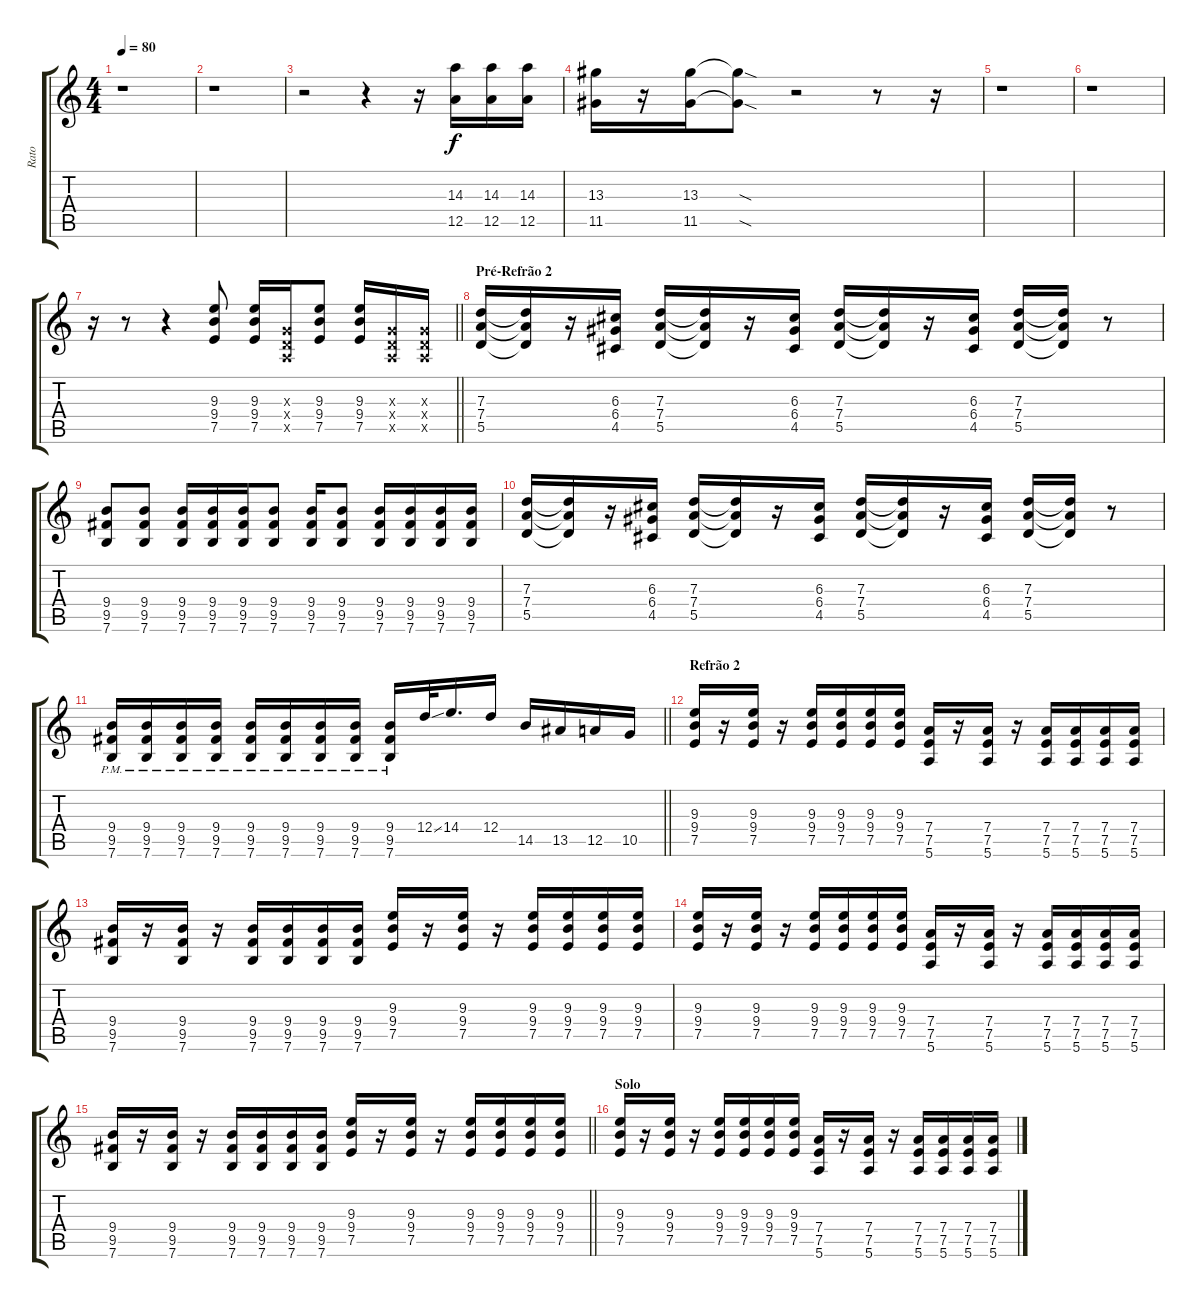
\track ("Rato" "Rato") {instrument overdrivenguitar}
\staff {score tabs}
\tuning (E4 B3 G3 D3 A2 E2) {hide}
\ts (4 4)
\tempo 80
\clef g2
\ks c
r.1{dy f} |
r.1 |
r.2 r.4 r.16 (14.3 12.5).16 (14.3 12.5).16 (14.3 12.5).16 |
(13.3 11.5).16 r.16 (13.3 11.5).16 (13.3{sod t} 11.5{sod t}).8 r.2 r.8 r.16 |
r.1 |
r.1 |
\barLineRight lightlight
r.16 r.8 r.4 (9.3 9.4 7.5).8 (9.3 9.4 7.5).16 (0.3{x} 0.4{x} 0.5{x}).16 (9.3 9.4 7.5).8 (9.3 9.4 7.5).16 (0.3{x} 0.4{x} 0.5{x}).16 (0.3{x} 0.4{x} 0.5{x}).16 |
\section ("" "Pré-Refrão 2")
(7.3 7.4 5.5).16 (7.3{t} 7.4{t} 5.5{t}).16 r.16 (6.3 6.4 4.5).16 (7.3 7.4 5.5).16 (7.3{t} 7.4{t} 5.5{t}).16 r.16 (6.3 6.4 4.5).16 (7.3 7.4 5.5).16 (7.3{t} 7.4{t} 5.5{t}).16 r.16 (6.3 6.4 4.5).16 (7.3 7.4 5.5).16 (7.3{t} 7.4{t} 5.5{t}).16 r.8 |
(9.4 9.5 7.6).8 (9.4 9.5 7.6).8 (9.4 9.5 7.6).16 (9.4 9.5 7.6).16 (9.4 9.5 7.6).16 (9.4 9.5 7.6).8 (9.4 9.5 7.6).16 (9.4 9.5 7.6).8 (9.4 9.5 7.6).16 (9.4 9.5 7.6).16 (9.4 9.5 7.6).16 (9.4 9.5 7.6).16 |
(7.3 7.4 5.5).16 (7.3{t} 7.4{t} 5.5{t}).16 r.16 (6.3 6.4 4.5).16 (7.3 7.4 5.5).16 (7.3{t} 7.4{t} 5.5{t}).16 r.16 (6.3 6.4 4.5).16 (7.3 7.4 5.5).16 (7.3{t} 7.4{t} 5.5{t}).16 r.16 (6.3 6.4 4.5).16 (7.3 7.4 5.5).16 (7.3{t} 7.4{t} 5.5{t}).16 r.8 |
\barLineRight lightlight
(9.4{pm} 9.5{pm} 7.6{pm}).16 (9.4{pm} 9.5{pm} 7.6{pm}).16 (9.4{pm} 9.5{pm} 7.6{pm}).16 (9.4{pm} 9.5{pm} 7.6{pm}).16 (9.4{pm} 9.5{pm} 7.6{pm}).16 (9.4{pm} 9.5{pm} 7.6{pm}).16 (9.4{pm} 9.5{pm} 7.6{pm}).16 (9.4{pm} 9.5{pm} 7.6{pm}).16 (9.4{pm} 9.5{pm} 7.6{pm}).16 12.4{ss}.32 14.4.16{d} 12.4.16 14.5.16 13.5.16 12.5.16 10.5.16 |
\section ("" "Refrão 2")
(9.3 9.4 7.5).16 r.16 (9.3 9.4 7.5).16 r.16 (9.3 9.4 7.5).16 (9.3 9.4 7.5).16 (9.3 9.4 7.5).16 (9.3 9.4 7.5).16 (7.4 7.5 5.6).16 r.16 (7.4 7.5 5.6).16 r.16 (7.4 7.5 5.6).16 (7.4 7.5 5.6).16 (7.4 7.5 5.6).16 (7.4 7.5 5.6).16 |
(9.4 9.5 7.6).16 r.16 (9.4 9.5 7.6).16 r.16 (9.4 9.5 7.6).16 (9.4 9.5 7.6).16 (9.4 9.5 7.6).16 (9.4 9.5 7.6).16 (9.3 9.4 7.5).16 r.16 (9.3 9.4 7.5).16 r.16 (9.3 9.4 7.5).16 (9.3 9.4 7.5).16 (9.3 9.4 7.5).16 (9.3 9.4 7.5).16 |
(9.3 9.4 7.5).16 r.16 (9.3 9.4 7.5).16 r.16 (9.3 9.4 7.5).16 (9.3 9.4 7.5).16 (9.3 9.4 7.5).16 (9.3 9.4 7.5).16 (7.4 7.5 5.6).16 r.16 (7.4 7.5 5.6).16 r.16 (7.4 7.5 5.6).16 (7.4 7.5 5.6).16 (7.4 7.5 5.6).16 (7.4 7.5 5.6).16 |
\barLineRight lightlight
(9.4 9.5 7.6).16 r.16 (9.4 9.5 7.6).16 r.16 (9.4 9.5 7.6).16 (9.4 9.5 7.6).16 (9.4 9.5 7.6).16 (9.4 9.5 7.6).16 (9.3 9.4 7.5).16 r.16 (9.3 9.4 7.5).16 r.16 (9.3 9.4 7.5).16 (9.3 9.4 7.5).16 (9.3 9.4 7.5).16 (9.3 9.4 7.5).16 |
\section ("" "Solo")
(9.3 9.4 7.5).16 r.16 (9.3 9.4 7.5).16 r.16 (9.3 9.4 7.5).16 (9.3 9.4 7.5).16 (9.3 9.4 7.5).16 (9.3 9.4 7.5).16 (7.4 7.5 5.6).16 r.16 (7.4 7.5 5.6).16 r.16 (7.4 7.5 5.6).16 (7.4 7.5 5.6).16 (7.4 7.5 5.6).16 (7.4 7.5 5.6).16
